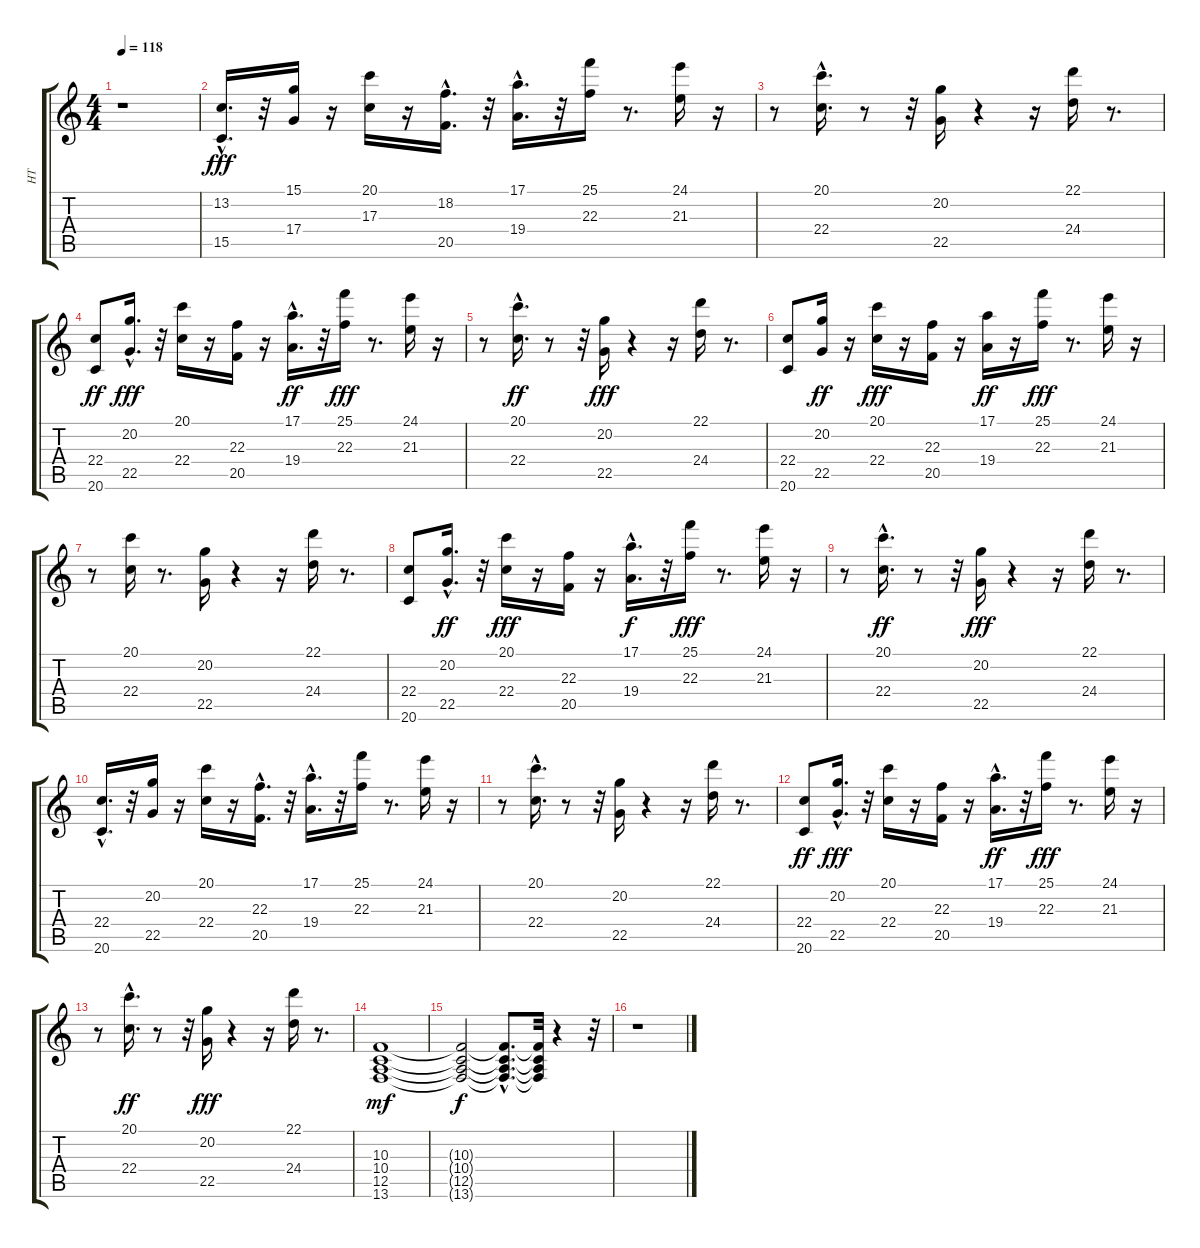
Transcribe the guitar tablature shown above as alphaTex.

\track ("HT" "HT") {instrument honkytonkpiano}
\staff {score tabs}
\tuning (E4 B3 G3 D3 A2 E2) {hide}
\ts (4 4)
\tempo 118
\clef g2
\ks c
r.1{dy fff instrument honkytonkpiano} |
(13.2{hac} 15.5{hac}).16{d volume 11 instrument honkytonkpiano} r.32 (15.1 17.4).16 r.16 (20.1 17.3).16 r.16 (18.2{hac} 20.5{hac}).16{d} r.32 (17.1{hac} 19.4{hac}).16{d} r.32 (25.1 22.3).16 r.8{d} (24.1 21.3).16 r.16 |
r.8 (20.1{hac} 22.4{hac}).16{d} r.8 r.32 (20.2 22.5).16 r.4 r.16 (22.1 24.4).16 r.8{d} |
(22.4 20.6).8{dy ff} (20.2{hac} 22.5{hac}).16{d dy fff} r.32 (20.1 22.4).16 r.16 (22.3 20.5).16 r.16 (17.1{hac} 19.4{hac}).16{d dy ff} r.32 (25.1 22.3).16{dy fff} r.8{d} (24.1 21.3).16 r.16 |
r.8 (20.1{hac} 22.4{hac}).16{d dy ff} r.8 r.32 (20.2 22.5).16{dy fff} r.4 r.16 (22.1 24.4).16 r.8{d} |
(22.4 20.6).8 (20.2 22.5).16{dy ff} r.16 (20.1 22.4).16{dy fff} r.16 (22.3 20.5).16 r.16 (17.1 19.4).16{dy ff} r.16 (25.1 22.3).16{dy fff} r.8{d} (24.1 21.3).16 r.16 |
r.8 (20.1 22.4).16 r.8{d} (20.2 22.5).16 r.4 r.16 (22.1 24.4).16 r.8{d} |
(22.4 20.6).8 (20.2{hac} 22.5{hac}).16{d dy ff} r.32 (20.1 22.4).16{dy fff} r.16 (22.3 20.5).16 r.16 (17.1{hac} 19.4{hac}).16{d dy f} r.32 (25.1 22.3).16{dy fff} r.8{d} (24.1 21.3).16 r.16 |
r.8 (20.1{hac} 22.4{hac}).16{d dy ff} r.8 r.32 (20.2 22.5).16{dy fff} r.4 r.16 (22.1 24.4).16 r.8{d} |
(22.4{hac} 20.6{hac}).16{d} r.32 (20.2 22.5).16 r.16 (20.1 22.4).16 r.16 (22.3{hac} 20.5{hac}).16{d} r.32 (17.1{hac} 19.4{hac}).16{d} r.32 (25.1 22.3).16 r.8{d} (24.1 21.3).16 r.16 |
r.8 (20.1{hac} 22.4{hac}).16{d} r.8 r.32 (20.2 22.5).16 r.4 r.16 (22.1 24.4).16 r.8{d} |
(22.4 20.6).8{dy ff} (20.2{hac} 22.5{hac}).16{d dy fff} r.32 (20.1 22.4).16 r.16 (22.3 20.5).16 r.16 (17.1{hac} 19.4{hac}).16{d dy ff} r.32 (25.1 22.3).16{dy fff} r.8{d} (24.1 21.3).16 r.16 |
r.8 (20.1{hac} 22.4{hac}).16{d dy ff} r.8 r.32 (20.2 22.5).16{dy fff} r.4 r.16 (22.1 24.4).16 r.8{d} |
(10.3 10.4 12.5 13.6).1{dy mf} |
(10.3{t} 10.4{t} 12.5{t} 13.6{t}).2{dy f} (10.3{hac t} 10.4{hac t} 12.5{hac t} 13.6{hac t}).8{d} (10.3{t} 10.4{t} 12.5{t} 13.6{t}).32 r.4 r.32 |
r.1
